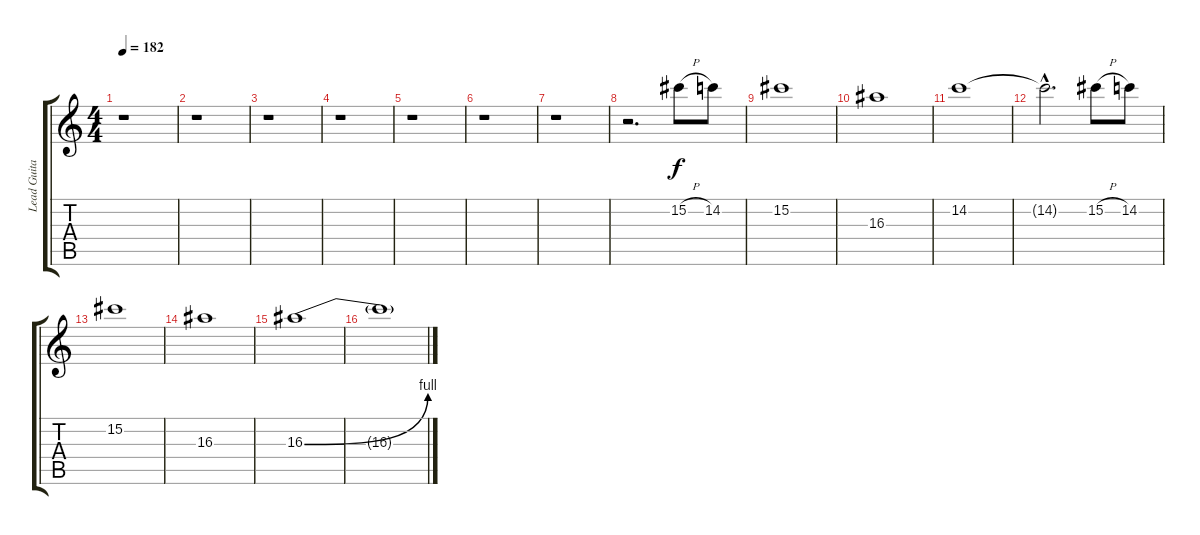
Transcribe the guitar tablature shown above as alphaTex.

\track ("Lead Guitar" "Lead Guita") {instrument distortionguitar}
\staff {score tabs}
\tuning (Eb4 Bb3 Gb3 Db3 Ab2 Eb2) {hide}
\ts (4 4)
\tempo 182
\clef g2
\ks c
r.1{dy f} |
r.1 |
r.1 |
r.1 |
r.1 |
r.1 |
r.1 |
r.2{d} 15.2{h}.8 14.2.8 |
15.2.1 |
16.3.1 |
14.2.1 |
14.2{hac t}.2{d} 15.2{h}.8 14.2.8 |
15.2.1 |
16.3.1 |
16.3{be (bend 0 0 60 4)}.1 |
16.3{t}.1
